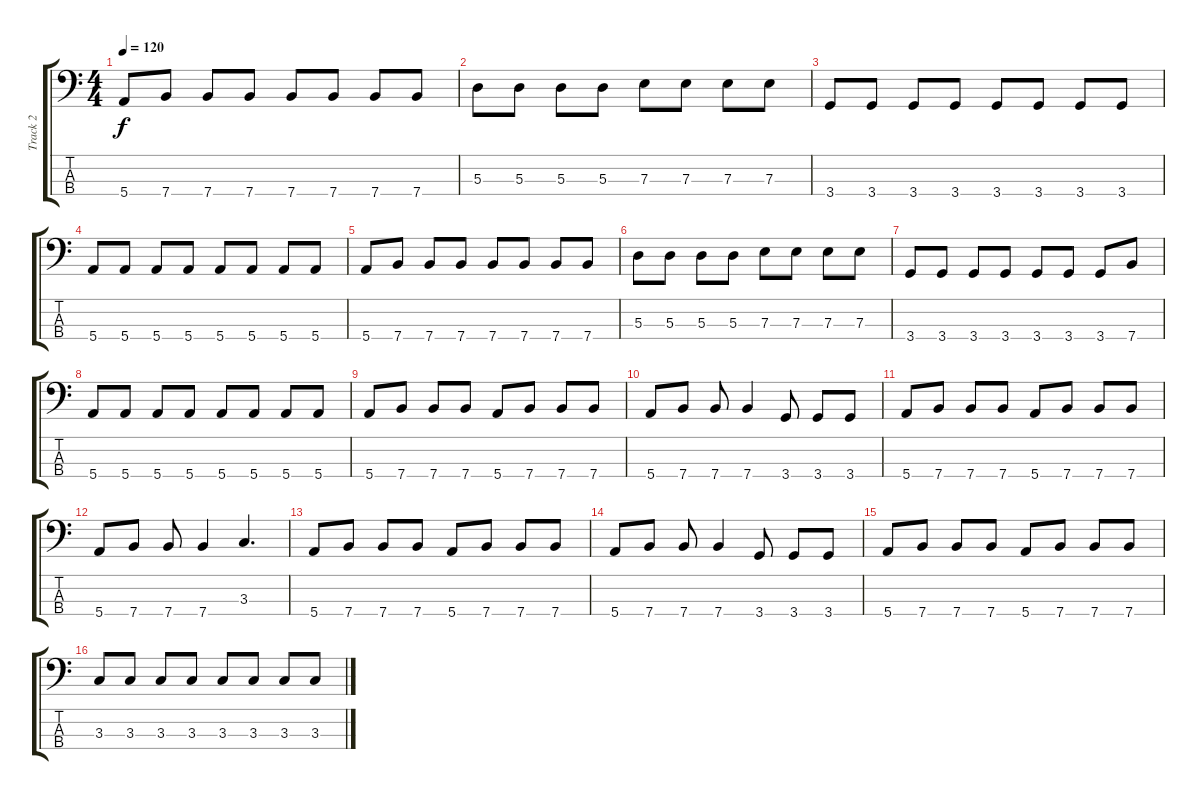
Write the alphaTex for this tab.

\track ("Track 2" "Track 2") {instrument electricbassfinger}
\staff {score tabs}
\tuning (G2 D2 A1 E1) {hide}
\ts (4 4)
\tempo 120
\clef f4
\ks c
5.4.8{dy f} 7.4.8 7.4.8 7.4.8 7.4.8 7.4.8 7.4.8 7.4.8 |
5.3.8 5.3.8 5.3.8 5.3.8 7.3.8 7.3.8 7.3.8 7.3.8 |
3.4.8 3.4.8 3.4.8 3.4.8 3.4.8 3.4.8 3.4.8 3.4.8 |
5.4.8 5.4.8 5.4.8 5.4.8 5.4.8 5.4.8 5.4.8 5.4.8 |
5.4.8 7.4.8 7.4.8 7.4.8 7.4.8 7.4.8 7.4.8 7.4.8 |
5.3.8 5.3.8 5.3.8 5.3.8 7.3.8 7.3.8 7.3.8 7.3.8 |
3.4.8 3.4.8 3.4.8 3.4.8 3.4.8 3.4.8 3.4.8 7.4.8 |
5.4.8 5.4.8 5.4.8 5.4.8 5.4.8 5.4.8 5.4.8 5.4.8 |
5.4.8 7.4.8 7.4.8 7.4.8 5.4.8 7.4.8 7.4.8 7.4.8 |
5.4.8 7.4.8 7.4.8 7.4.4 3.4.8 3.4.8 3.4.8 |
5.4.8 7.4.8 7.4.8 7.4.8 5.4.8 7.4.8 7.4.8 7.4.8 |
5.4.8 7.4.8 7.4.8 7.4.4 3.3.4{d} |
5.4.8 7.4.8 7.4.8 7.4.8 5.4.8 7.4.8 7.4.8 7.4.8 |
5.4.8 7.4.8 7.4.8 7.4.4 3.4.8 3.4.8 3.4.8 |
5.4.8 7.4.8 7.4.8 7.4.8 5.4.8 7.4.8 7.4.8 7.4.8 |
3.3.8 3.3.8 3.3.8 3.3.8 3.3.8 3.3.8 3.3.8 3.3.8
